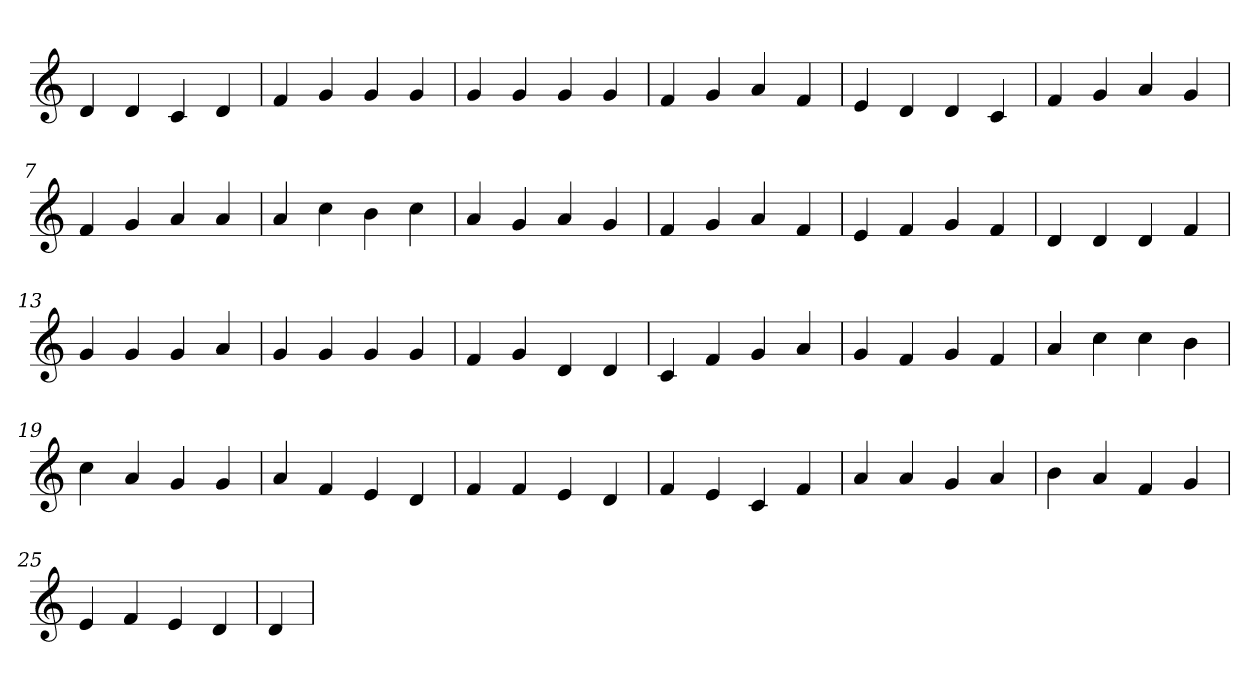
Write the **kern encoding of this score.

**kern
*part1
*staff1
*clefG2
=1
4d
4d
4c
4d
=2
4f
4g
4g
4g
=3
4g
4g
4g
4g
=4
4f
4g
4a
4f
=5
4e
4d
4d
4c
=6
4f
4g
4a
4g
=7
4f
4g
4a
4a
=8
4a
4cc
4b
4cc
=9
4a
4g
4a
4g
=10
4f
4g
4a
4f
=11
4e
4f
4g
4f
=12
4d
4d
4d
4f
=13
4g
4g
4g
4a
=14
4g
4g
4g
4g
=15
4f
4g
4d
4d
=16
4c
4f
4g
4a
=17
4g
4f
4g
4f
=18
4a
4cc
4cc
4b
=19
4cc
4a
4g
4g
=20
4a
4f
4e
4d
=21
4f
4f
4e
4d
=22
4f
4e
4c
4f
=23
4a
4a
4g
4a
=24
4b
4a
4f
4g
=25
4e
4f
4e
4d
=26
4d
=
*-
